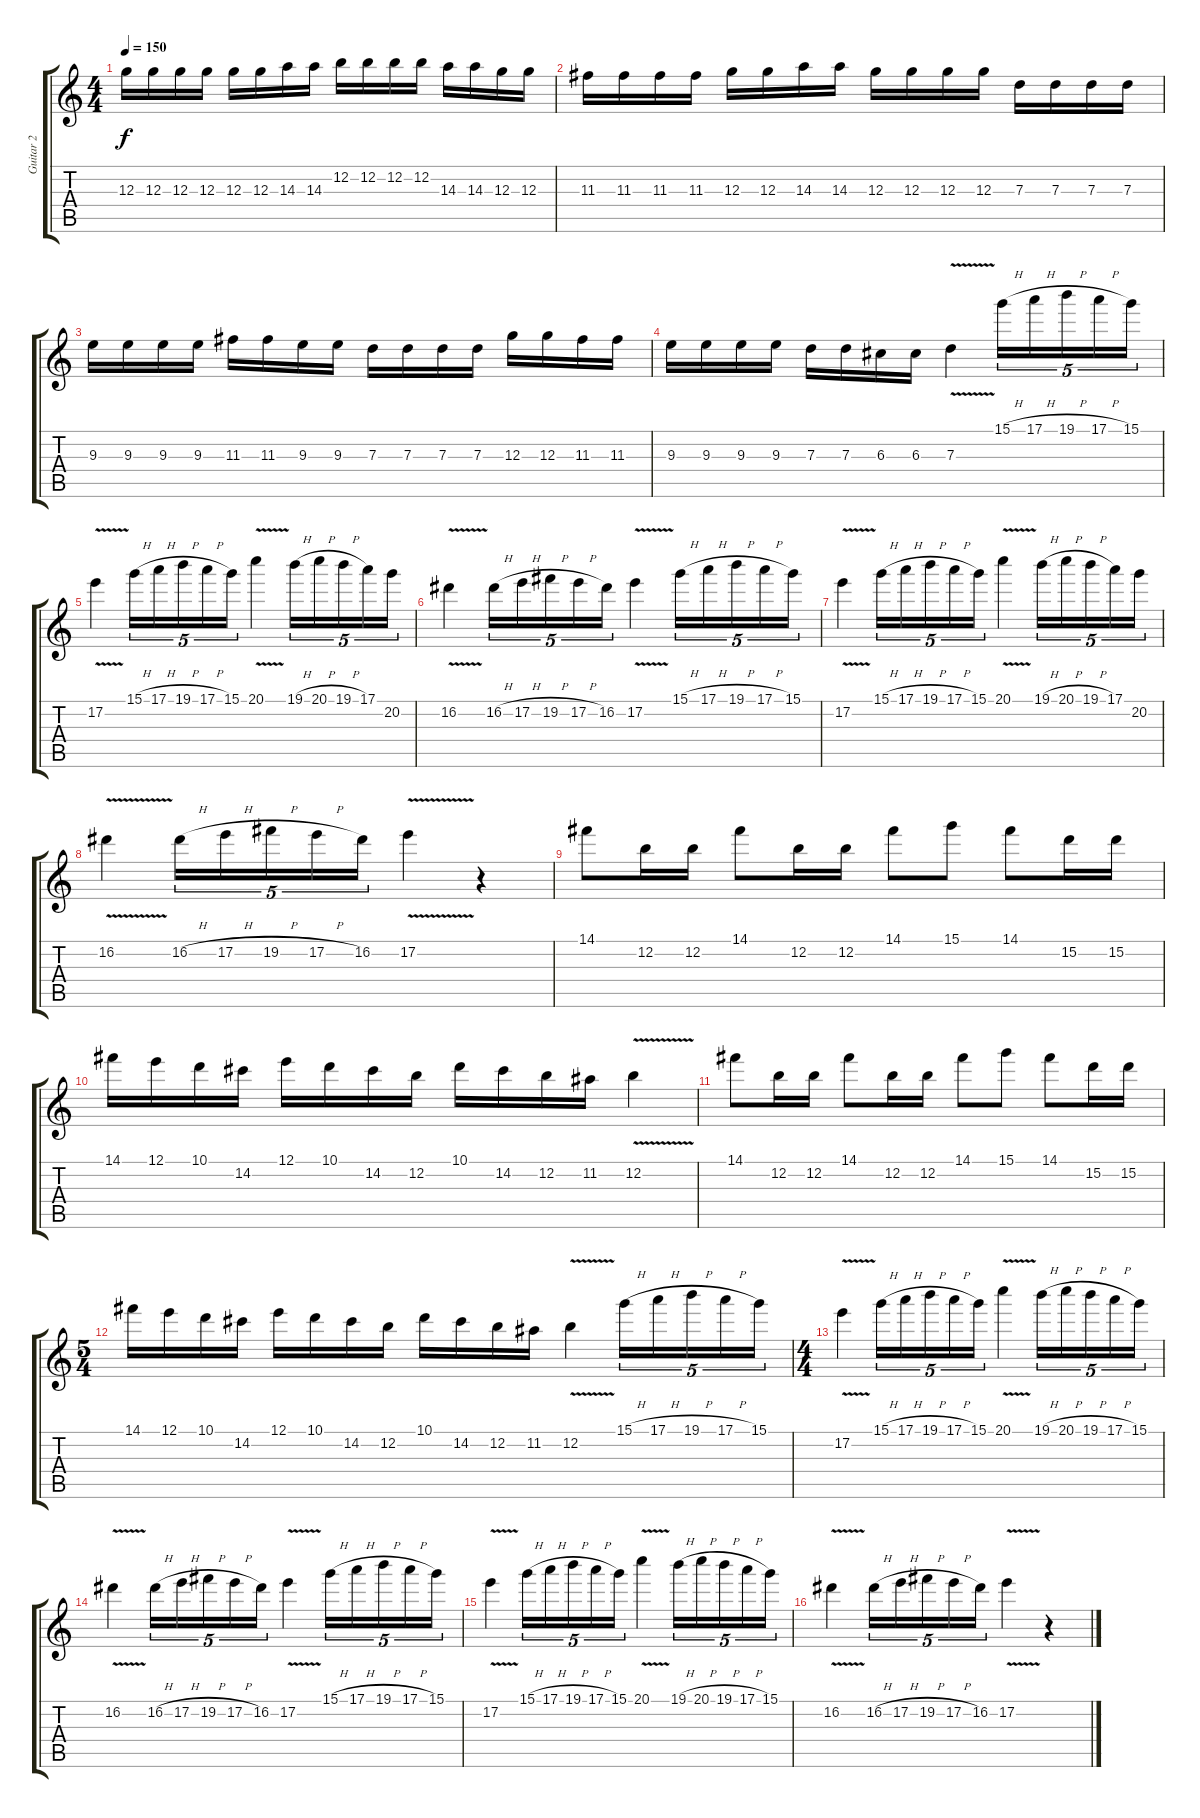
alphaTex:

\track ("Guitar 2" "Guitar 2") {instrument overdrivenguitar}
\staff {score tabs}
\tuning (E4 B3 G3 D3 A2 E2) {hide}
\ts (4 4)
\tempo 150
\clef g2
\ks c
12.3.16{dy f} 12.3.16 12.3.16 12.3.16 12.3.16 12.3.16 14.3.16 14.3.16 12.2.16 12.2.16 12.2.16 12.2.16 14.3.16 14.3.16 12.3.16 12.3.16 |
11.3.16 11.3.16 11.3.16 11.3.16 12.3.16 12.3.16 14.3.16 14.3.16 12.3.16 12.3.16 12.3.16 12.3.16 7.3.16 7.3.16 7.3.16 7.3.16 |
9.3.16 9.3.16 9.3.16 9.3.16 11.3.16 11.3.16 9.3.16 9.3.16 7.3.16 7.3.16 7.3.16 7.3.16 12.3.16 12.3.16 11.3.16 11.3.16 |
9.3.16 9.3.16 9.3.16 9.3.16 7.3.16 7.3.16 6.3.16 6.3.16 7.3{v}.4 15.1{h}.16{tu (5 4)} 17.1{h}.16{tu (5 4)} 19.1{h}.16{tu (5 4)} 17.1{h}.16{tu (5 4)} 15.1.16{tu (5 4)} |
17.2{v}.4 15.1{h}.16{tu (5 4)} 17.1{h}.16{tu (5 4)} 19.1{h}.16{tu (5 4)} 17.1{h}.16{tu (5 4)} 15.1.16{tu (5 4)} 20.1{v}.4 19.1{h}.16{tu (5 4)} 20.1{h}.16{tu (5 4)} 19.1{h}.16{tu (5 4)} 17.1.16{tu (5 4)} 20.2.16{tu (5 4)} |
16.2{v}.4 16.2{h}.16{tu (5 4)} 17.2{h}.16{tu (5 4)} 19.2{h}.16{tu (5 4)} 17.2{h}.16{tu (5 4)} 16.2.16{tu (5 4)} 17.2{v}.4 15.1{h}.16{tu (5 4)} 17.1{h}.16{tu (5 4)} 19.1{h}.16{tu (5 4)} 17.1{h}.16{tu (5 4)} 15.1.16{tu (5 4)} |
17.2{v}.4 15.1{h}.16{tu (5 4)} 17.1{h}.16{tu (5 4)} 19.1{h}.16{tu (5 4)} 17.1{h}.16{tu (5 4)} 15.1.16{tu (5 4)} 20.1{v}.4 19.1{h}.16{tu (5 4)} 20.1{h}.16{tu (5 4)} 19.1{h}.16{tu (5 4)} 17.1.16{tu (5 4)} 20.2.16{tu (5 4)} |
16.2{v}.4 16.2{h}.16{tu (5 4)} 17.2{h}.16{tu (5 4)} 19.2{h}.16{tu (5 4)} 17.2{h}.16{tu (5 4)} 16.2.16{tu (5 4)} 17.2{v}.4 r.4 |
14.1.8 12.2.16 12.2.16 14.1.8 12.2.16 12.2.16 14.1.8 15.1.8 14.1.8 15.2.16 15.2.16 |
14.1.16 12.1.16 10.1.16 14.2.16 12.1.16 10.1.16 14.2.16 12.2.16 10.1.16 14.2.16 12.2.16 11.2.16 12.2{v}.4 |
14.1.8 12.2.16 12.2.16 14.1.8 12.2.16 12.2.16 14.1.8 15.1.8 14.1.8 15.2.16 15.2.16 |
\ts (5 4)
14.1.16 12.1.16 10.1.16 14.2.16 12.1.16 10.1.16 14.2.16 12.2.16 10.1.16 14.2.16 12.2.16 11.2.16 12.2{v}.4 15.1{h}.16{tu (5 4)} 17.1{h}.16{tu (5 4)} 19.1{h}.16{tu (5 4)} 17.1{h}.16{tu (5 4)} 15.1.16{tu (5 4)} |
\ts (4 4)
17.2{v}.4 15.1{h}.16{tu (5 4)} 17.1{h}.16{tu (5 4)} 19.1{h}.16{tu (5 4)} 17.1{h}.16{tu (5 4)} 15.1.16{tu (5 4)} 20.1{v}.4 19.1{h}.16{tu (5 4)} 20.1{h}.16{tu (5 4)} 19.1{h}.16{tu (5 4)} 17.1{h}.16{tu (5 4)} 15.1.16{tu (5 4)} |
16.2{v}.4 16.2{h}.16{tu (5 4)} 17.2{h}.16{tu (5 4)} 19.2{h}.16{tu (5 4)} 17.2{h}.16{tu (5 4)} 16.2.16{tu (5 4)} 17.2{v}.4 15.1{h}.16{tu (5 4)} 17.1{h}.16{tu (5 4)} 19.1{h}.16{tu (5 4)} 17.1{h}.16{tu (5 4)} 15.1.16{tu (5 4)} |
17.2{v}.4 15.1{h}.16{tu (5 4)} 17.1{h}.16{tu (5 4)} 19.1{h}.16{tu (5 4)} 17.1{h}.16{tu (5 4)} 15.1.16{tu (5 4)} 20.1{v}.4 19.1{h}.16{tu (5 4)} 20.1{h}.16{tu (5 4)} 19.1{h}.16{tu (5 4)} 17.1{h}.16{tu (5 4)} 15.1.16{tu (5 4)} |
16.2{v}.4 16.2{h}.16{tu (5 4)} 17.2{h}.16{tu (5 4)} 19.2{h}.16{tu (5 4)} 17.2{h}.16{tu (5 4)} 16.2.16{tu (5 4)} 17.2{v}.4 r.4
